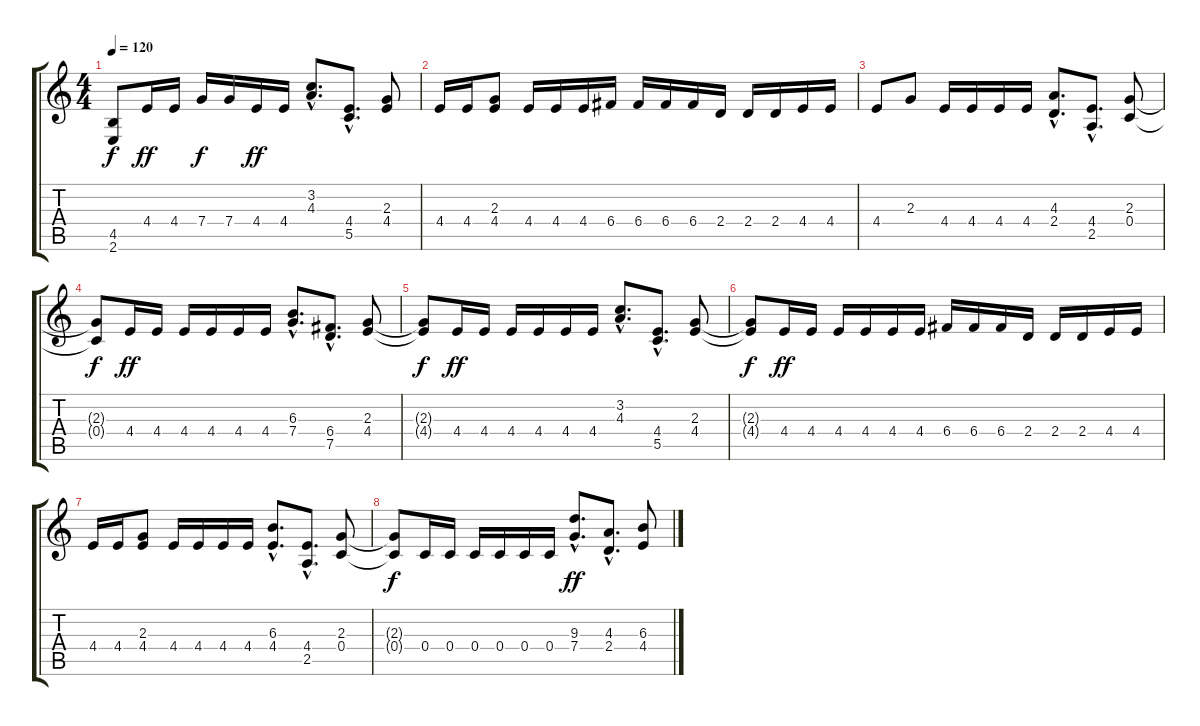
\track "" {instrument overdrivenguitar}
\staff {score tabs}
\tuning (D4 A3 F3 C3 G2 D2) {hide}
\ts (4 4)
\tempo 120
\clef g2
\ks c
(4.5{t} 2.6{t}).8{dy f} 4.4.16{dy ff} 4.4.16 7.4.16{dy f} 7.4.16 4.4.16{dy ff} 4.4.16 (3.2{hac} 4.3{hac}).8{d} (4.4{hac} 5.5{hac}).8{d} (2.3 4.4).8 |
4.4.16 4.4.16 (2.3 4.4).8 4.4.16 4.4.16 4.4.16 6.4.16 6.4.16 6.4.16 6.4.16 2.4.16 2.4.16 2.4.16 4.4.16 4.4.16 |
4.4.8 2.3.8 4.4.16 4.4.16 4.4.16 4.4.16 (4.3{hac} 2.4{hac}).8{d} (4.4{hac} 2.5{hac}).8{d} (2.3 0.4).8 |
(2.3{t} 0.4{t}).8{dy f} 4.4.16{dy ff} 4.4.16 4.4.16 4.4.16 4.4.16 4.4.16 (6.3{hac} 7.4{hac}).8{d} (6.4{hac} 7.5{hac}).8{d} (2.3 4.4).8 |
(2.3{t} 4.4{t}).8{dy f} 4.4.16{dy ff} 4.4.16 4.4.16 4.4.16 4.4.16 4.4.16 (3.2{hac} 4.3{hac}).8{d} (4.4{hac} 5.5{hac}).8{d} (2.3 4.4).8 |
(2.3{t} 4.4{t}).8{dy f} 4.4.16{dy ff} 4.4.16 4.4.16 4.4.16 4.4.16 4.4.16 6.4.16 6.4.16 6.4.16 2.4.16 2.4.16 2.4.16 4.4.16 4.4.16 |
4.4.16 4.4.16 (2.3 4.4).8 4.4.16 4.4.16 4.4.16 4.4.16 (6.3{hac} 4.4{hac}).8{d} (4.4{hac} 2.5{hac}).8{d} (2.3 0.4).8 |
(2.3{t} 0.4{t}).8{dy f} 0.4.16 0.4.16 0.4.16 0.4.16 0.4.16 0.4.16 (9.3{hac} 7.4{hac}).8{d dy ff} (4.3{hac} 2.4{hac}).8{d} (6.3 4.4).8
